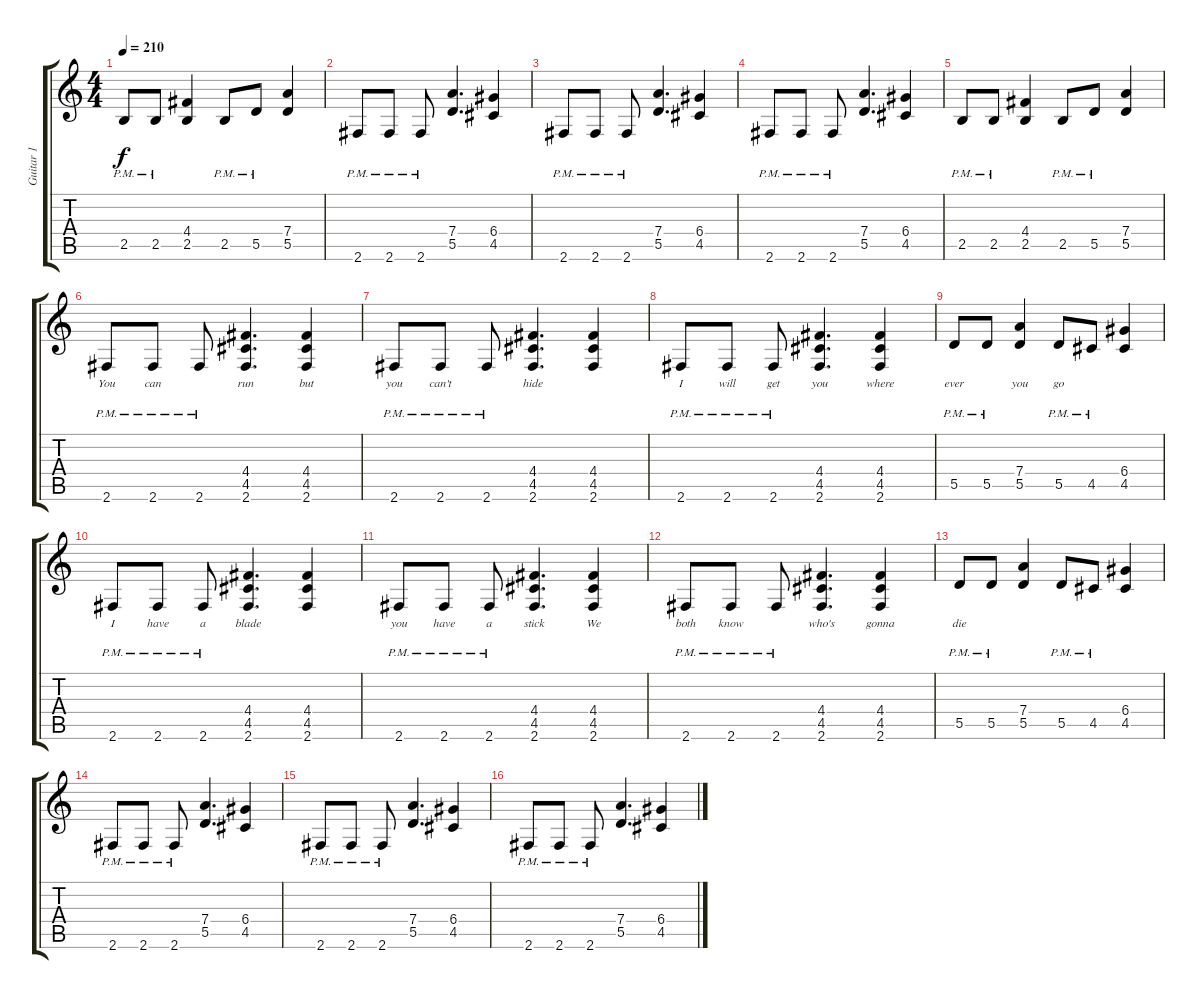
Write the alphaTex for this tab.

\track ("Guitar 1" "Guitar 1") {instrument distortionguitar}
\staff {score tabs}
\tuning (E4 B3 G3 D3 A2 E2) {hide}
\ts (4 4)
\tempo 210
\clef g2
\ks c
2.5{pm}.8{dy f} 2.5{pm}.8 (4.4 2.5).4 2.5{pm}.8 5.5{pm}.8 (7.4 5.5).4 |
2.6{pm}.8 2.6{pm}.8 2.6{pm}.8 (7.4 5.5).4{d} (6.4 4.5).4 |
2.6{pm}.8 2.6{pm}.8 2.6{pm}.8 (7.4 5.5).4{d} (6.4 4.5).4 |
2.6{pm}.8 2.6{pm}.8 2.6{pm}.8 (7.4 5.5).4{d} (6.4 4.5).4 |
2.5{pm}.8 2.5{pm}.8 (4.4 2.5).4 2.5{pm}.8 5.5{pm}.8 (7.4 5.5).4 |
2.6{pm}.8{lyrics (0 "You") lyrics (1 "") lyrics (2 "") lyrics (3 "") lyrics (4 "")} 2.6{pm}.8{lyrics (0 "can") lyrics (1 "") lyrics (2 "") lyrics (3 "") lyrics (4 "")} 2.6{pm}.8{lyrics (0 "") lyrics (1 "") lyrics (2 "") lyrics (3 "") lyrics (4 "")} (4.4 4.5 2.6).4{d lyrics (0 "run") lyrics (1 "") lyrics (2 "") lyrics (3 "") lyrics (4 "")} (4.4 4.5 2.6).4{lyrics (0 "but") lyrics (1 "") lyrics (2 "") lyrics (3 "") lyrics (4 "")} |
2.6{pm}.8{lyrics (0 "you") lyrics (1 "") lyrics (2 "") lyrics (3 "") lyrics (4 "")} 2.6{pm}.8{lyrics (0 "can't") lyrics (1 "") lyrics (2 "") lyrics (3 "") lyrics (4 "")} 2.6{pm}.8{lyrics (0 "") lyrics (1 "") lyrics (2 "") lyrics (3 "") lyrics (4 "")} (4.4 4.5 2.6).4{d lyrics (0 "hide") lyrics (1 "") lyrics (2 "") lyrics (3 "") lyrics (4 "")} (4.4 4.5 2.6).4{lyrics (0 "") lyrics (1 "") lyrics (2 "") lyrics (3 "") lyrics (4 "")} |
2.6{pm}.8{lyrics (0 "I") lyrics (1 "") lyrics (2 "") lyrics (3 "") lyrics (4 "")} 2.6{pm}.8{lyrics (0 "will") lyrics (1 "") lyrics (2 "") lyrics (3 "") lyrics (4 "")} 2.6{pm}.8{lyrics (0 "get") lyrics (1 "") lyrics (2 "") lyrics (3 "") lyrics (4 "")} (4.4 4.5 2.6).4{d lyrics (0 "you") lyrics (1 "") lyrics (2 "") lyrics (3 "") lyrics (4 "")} (4.4 4.5 2.6).4{lyrics (0 "where") lyrics (1 "") lyrics (2 "") lyrics (3 "") lyrics (4 "")} |
5.5{pm}.8{lyrics (0 "ever") lyrics (1 "") lyrics (2 "") lyrics (3 "") lyrics (4 "")} 5.5{pm}.8{lyrics (0 "") lyrics (1 "") lyrics (2 "") lyrics (3 "") lyrics (4 "")} (7.4 5.5).4{lyrics (0 "you") lyrics (1 "") lyrics (2 "") lyrics (3 "") lyrics (4 "")} 5.5{pm}.8{lyrics (0 "go") lyrics (1 "") lyrics (2 "") lyrics (3 "") lyrics (4 "")} 4.5{pm}.8{lyrics (0 "") lyrics (1 "") lyrics (2 "") lyrics (3 "") lyrics (4 "")} (6.4 4.5).4{lyrics (0 "") lyrics (1 "") lyrics (2 "") lyrics (3 "") lyrics (4 "")} |
2.6{pm}.8{lyrics (0 "I") lyrics (1 "") lyrics (2 "") lyrics (3 "") lyrics (4 "")} 2.6{pm}.8{lyrics (0 "have") lyrics (1 "") lyrics (2 "") lyrics (3 "") lyrics (4 "")} 2.6{pm}.8{lyrics (0 "a") lyrics (1 "") lyrics (2 "") lyrics (3 "") lyrics (4 "")} (4.4 4.5 2.6).4{d lyrics (0 "blade") lyrics (1 "") lyrics (2 "") lyrics (3 "") lyrics (4 "")} (4.4 4.5 2.6).4{lyrics (0 "") lyrics (1 "") lyrics (2 "") lyrics (3 "") lyrics (4 "")} |
2.6{pm}.8{lyrics (0 "you") lyrics (1 "") lyrics (2 "") lyrics (3 "") lyrics (4 "")} 2.6{pm}.8{lyrics (0 "have") lyrics (1 "") lyrics (2 "") lyrics (3 "") lyrics (4 "")} 2.6{pm}.8{lyrics (0 "a") lyrics (1 "") lyrics (2 "") lyrics (3 "") lyrics (4 "")} (4.4 4.5 2.6).4{d lyrics (0 "stick") lyrics (1 "") lyrics (2 "") lyrics (3 "") lyrics (4 "")} (4.4 4.5 2.6).4{lyrics (0 "We") lyrics (1 "") lyrics (2 "") lyrics (3 "") lyrics (4 "")} |
2.6{pm}.8{lyrics (0 "both") lyrics (1 "") lyrics (2 "") lyrics (3 "") lyrics (4 "")} 2.6{pm}.8{lyrics (0 "know") lyrics (1 "") lyrics (2 "") lyrics (3 "") lyrics (4 "")} 2.6{pm}.8{lyrics (0 "") lyrics (1 "") lyrics (2 "") lyrics (3 "") lyrics (4 "")} (4.4 4.5 2.6).4{d lyrics (0 "who's") lyrics (1 "") lyrics (2 "") lyrics (3 "") lyrics (4 "")} (4.4 4.5 2.6).4{lyrics (0 "gonna") lyrics (1 "") lyrics (2 "") lyrics (3 "") lyrics (4 "")} |
5.5{pm}.8{lyrics (0 "die") lyrics (1 "") lyrics (2 "") lyrics (3 "") lyrics (4 "")} 5.5{pm}.8 (7.4 5.5).4 5.5{pm}.8 4.5{pm}.8 (6.4 4.5).4 |
2.6{pm}.8 2.6{pm}.8 2.6{pm}.8 (7.4 5.5).4{d} (6.4 4.5).4 |
2.6{pm}.8 2.6{pm}.8 2.6{pm}.8 (7.4 5.5).4{d} (6.4 4.5).4 |
2.6{pm}.8 2.6{pm}.8 2.6{pm}.8 (7.4 5.5).4{d} (6.4 4.5).4
